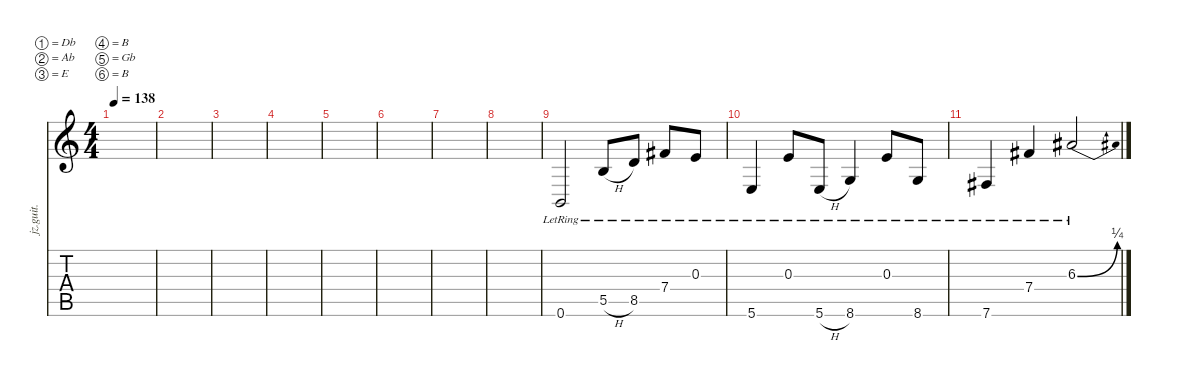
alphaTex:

\defaultSystemsLayout 4
\hideDynamics
\bracketExtendMode nobrackets
\otherSystemsTrackNameOrientation horizontal
\track ("Jazz Guitar" "jz.guit.") {instrument electricguitarjazz}
\staff {score tabs}
\tuning (Db4 Ab3 E3 B2 Gb2 B1)
\ts (4 4)
\tempo 138
\clef g2
\ks c
|
|
|
|
|
|
|
|
0.6{lr}.2{beam Up} 5.5{h lr}.8{beam Up} 8.5{lr}.8{beam Up} 7.4{lr acc #}.8{beam Up} 0.3{lr}.8{beam Up} |
5.6{lr}.4{beam Up} 0.3{lr}.8{beam Up} 5.6{h lr}.8{beam Up} 8.6{lr}.4{beam Up} 0.3{lr}.8{beam Up} 8.6{lr}.8{beam Up} |
7.6{lr acc #}.4{beam Up} 7.4{lr acc #}.4{beam Up} 6.3{be (bend 0 0 59.4 1) lr acc #}.2{beam Up}
